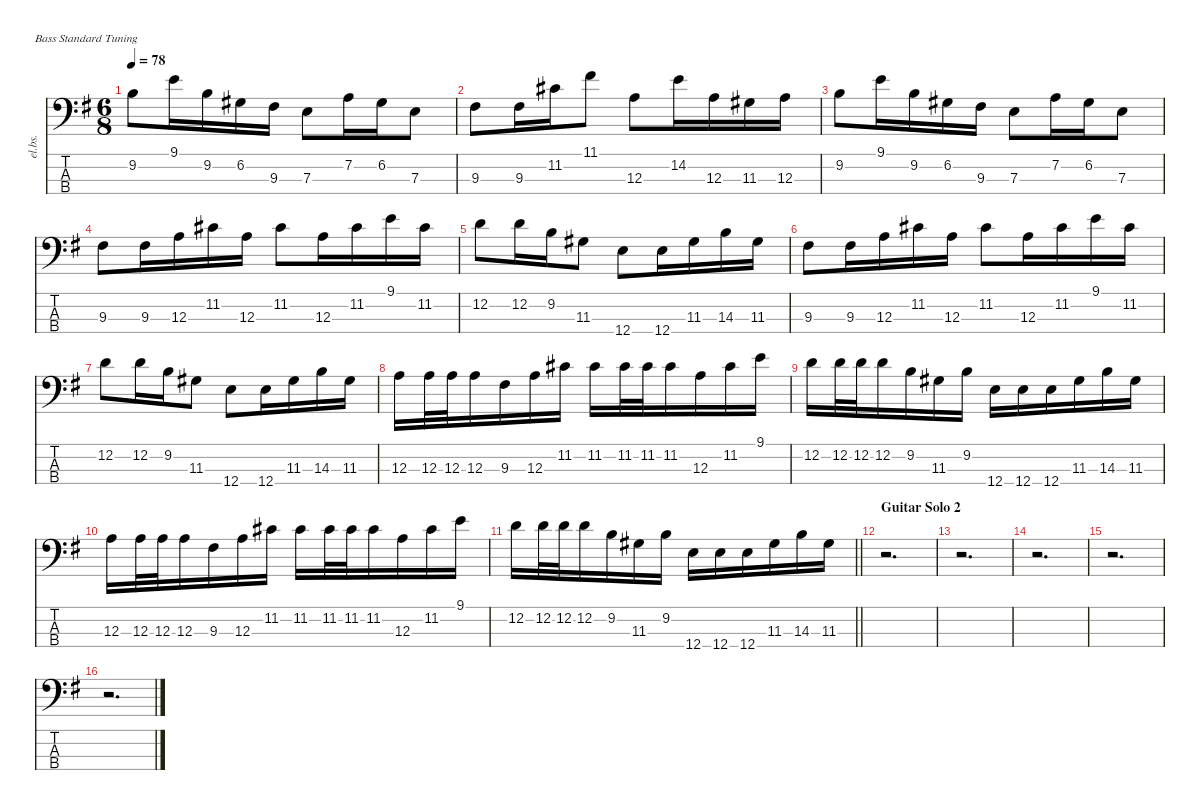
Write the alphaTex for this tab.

\defaultSystemsLayout 4
\hideDynamics
\bracketExtendMode nobrackets
\otherSystemsTrackNameOrientation horizontal
\track ("Lead Cliff I" "el.bs.") {instrument electricbassfinger}
\staff {score tabs}
\tuning (G2 D2 A1 E1)
\ts (6 8)
\tempo 78
\clef f4
\ks eminor
9.2{acc forcenatural}.8{dy f beam Down} 9.1{acc forcenatural}.16{beam Down} 9.2{acc forcenatural}.16{beam Down} 6.2{acc #}.16{beam Down} 9.3{acc #}.16{beam Down} 7.3{acc forcenatural}.8{beam Down} 7.2{acc forcenatural}.16{beam Down} 6.2{acc #}.16{beam Down} 7.3{acc forcenatural}.8{beam Down} |
9.3{acc #}.8{beam Down} 9.3{acc #}.16{beam Down} 11.2{acc #}.16{beam Down} 11.1{acc #}.8{beam Down} 12.3{acc forcenatural}.8{beam Down} 14.2{acc forcenatural}.16{beam Down} 12.3{acc forcenatural}.16{beam Down} 11.3{acc #}.16{beam Down} 12.3{acc forcenatural}.16{beam Down} |
9.2{acc forcenatural}.8{beam Down} 9.1{acc forcenatural}.16{beam Down} 9.2{acc forcenatural}.16{beam Down} 6.2{acc #}.16{beam Down} 9.3{acc #}.16{beam Down} 7.3{acc forcenatural}.8{beam Down} 7.2{acc forcenatural}.16{beam Down} 6.2{acc #}.16{beam Down} 7.3{acc forcenatural}.8{beam Down} |
9.3{acc #}.8{beam Down} 9.3{acc #}.16{beam Down} 12.3{acc forcenatural}.16{beam Down} 11.2{acc #}.16{beam Down} 12.3{acc forcenatural}.16{beam Down} 11.2{acc #}.8{beam Down} 12.3{acc forcenatural}.16{beam Down} 11.2{acc #}.16{beam Down} 9.1{acc forcenatural}.16{beam Down} 11.2{acc #}.16{beam Down} |
12.2{acc forcenatural}.8{beam Down} 12.2{acc forcenatural}.16{beam Down} 9.2{acc forcenatural}.16{beam Down} 11.3{acc #}.8{beam Down} 12.4{acc forcenatural}.8{beam Down} 12.4{acc forcenatural}.16{beam Down} 11.3{acc #}.16{beam Down} 14.3{acc forcenatural}.16{beam Down} 11.3{acc #}.16{beam Down} |
9.3{acc #}.8{beam Down} 9.3{acc #}.16{beam Down} 12.3{acc forcenatural}.16{beam Down} 11.2{acc #}.16{beam Down} 12.3{acc forcenatural}.16{beam Down} 11.2{acc #}.8{beam Down} 12.3{acc forcenatural}.16{beam Down} 11.2{acc #}.16{beam Down} 9.1{acc forcenatural}.16{beam Down} 11.2{acc #}.16{beam Down} |
12.2{acc forcenatural}.8{beam Down} 12.2{acc forcenatural}.16{beam Down} 9.2{acc forcenatural}.16{beam Down} 11.3{acc #}.8{beam Down} 12.4{acc forcenatural}.8{beam Down} 12.4{acc forcenatural}.16{beam Down} 11.3{acc #}.16{beam Down} 14.3{acc forcenatural}.16{beam Down} 11.3{acc #}.16{beam Down} |
12.3{acc forcenatural}.16{beam Down} 12.3{acc forcenatural}.32{beam Down} 12.3{acc forcenatural}.32{beam Down} 12.3{acc forcenatural}.16{beam Down} 9.3{acc #}.16{beam Down} 12.3{acc forcenatural}.16{beam Down} 11.2{acc #}.16{beam Down} 11.2{acc #}.16{beam Down} 11.2{acc #}.32{beam Down} 11.2{acc #}.32{beam Down} 11.2{acc #}.16{beam Down} 12.3{acc forcenatural}.16{beam Down} 11.2{acc #}.16{beam Down} 9.1{acc forcenatural}.16{beam Down} |
12.2{acc forcenatural}.16{beam Down} 12.2{acc forcenatural}.32{beam Down} 12.2{acc forcenatural}.32{beam Down} 12.2{acc forcenatural}.16{beam Down} 9.2{acc forcenatural}.16{beam Down} 11.3{acc #}.16{beam Down} 9.2{acc forcenatural}.16{beam Down} 12.4{acc forcenatural}.16{beam Down} 12.4{acc forcenatural}.16{beam Down} 12.4{acc forcenatural}.16{beam Down} 11.3{acc #}.16{beam Down} 14.3{acc forcenatural}.16{beam Down} 11.3{acc #}.16{beam Down} |
12.3{acc forcenatural}.16{beam Down} 12.3{acc forcenatural}.32{beam Down} 12.3{acc forcenatural}.32{beam Down} 12.3{acc forcenatural}.16{beam Down} 9.3{acc #}.16{beam Down} 12.3{acc forcenatural}.16{beam Down} 11.2{acc #}.16{beam Down} 11.2{acc #}.16{beam Down} 11.2{acc #}.32{beam Down} 11.2{acc #}.32{beam Down} 11.2{acc #}.16{beam Down} 12.3{acc forcenatural}.16{beam Down} 11.2{acc #}.16{beam Down} 9.1{acc forcenatural}.16{beam Down} |
\barLineRight lightlight
12.2{acc forcenatural}.16{beam Down} 12.2{acc forcenatural}.32{beam Down} 12.2{acc forcenatural}.32{beam Down} 12.2{acc forcenatural}.16{beam Down} 9.2{acc forcenatural}.16{beam Down} 11.3{acc #}.16{beam Down} 9.2{acc forcenatural}.16{beam Down} 12.4{acc forcenatural}.16{beam Down} 12.4{acc forcenatural}.16{beam Down} 12.4{acc forcenatural}.16{beam Down} 11.3{acc #}.16{beam Down} 14.3{acc forcenatural}.16{beam Down} 11.3{acc #}.16{beam Down} |
\section ("" "Guitar Solo 2")
r.2{d beam Down} |
r.2{d beam Down} |
r.2{d beam Down} |
r.2{d beam Down} |
r.2{d beam Down}
